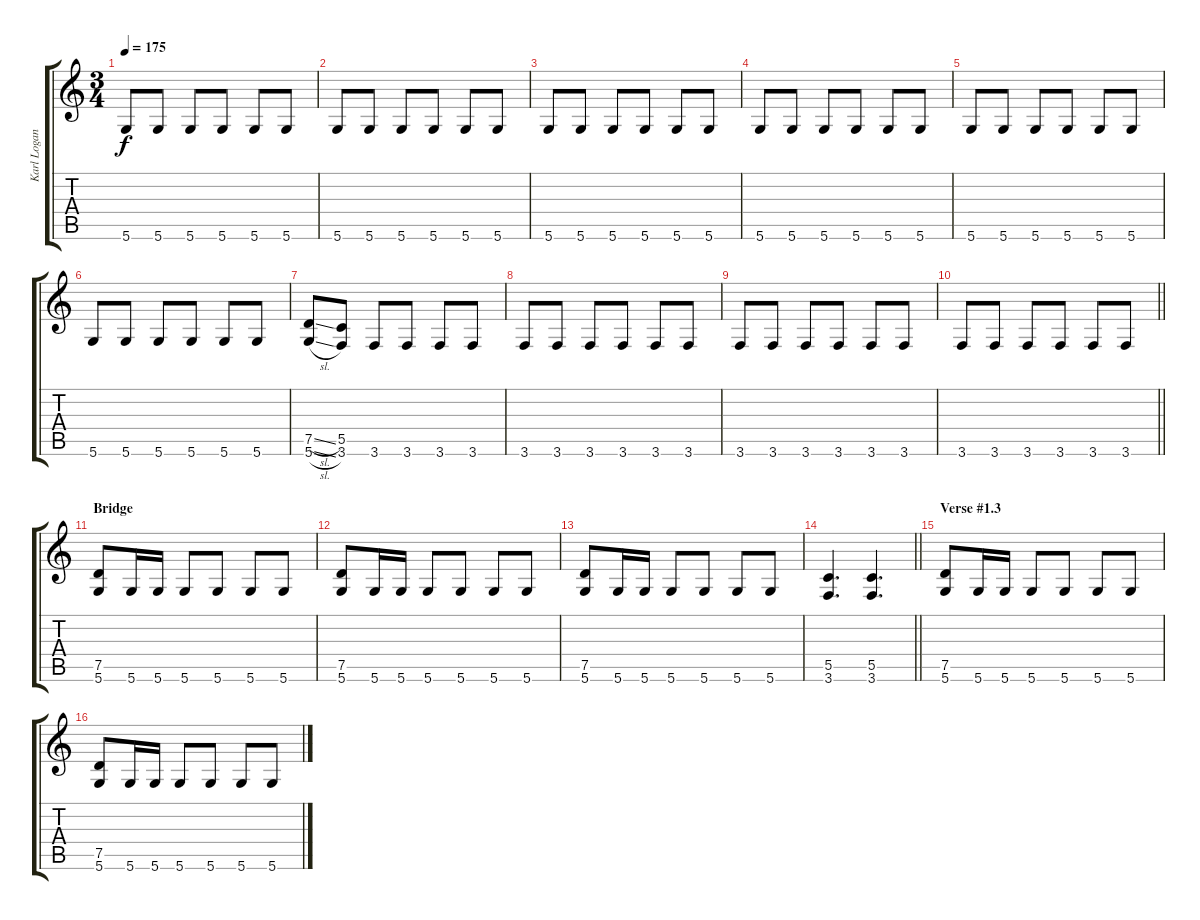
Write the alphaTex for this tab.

\track ("Karl Logan" "Karl Logan") {instrument distortionguitar}
\staff {score tabs}
\tuning (D4 A3 F3 C3 G2 D2) {hide}
\ts (3 4)
\tempo 175
\clef g2
\ks c
5.6.8{dy f} 5.6.8 5.6.8 5.6.8 5.6.8 5.6.8 |
5.6.8 5.6.8 5.6.8 5.6.8 5.6.8 5.6.8 |
5.6.8 5.6.8 5.6.8 5.6.8 5.6.8 5.6.8 |
5.6.8 5.6.8 5.6.8 5.6.8 5.6.8 5.6.8 |
5.6.8 5.6.8 5.6.8 5.6.8 5.6.8 5.6.8 |
5.6.8 5.6.8 5.6.8 5.6.8 5.6.8 5.6.8 |
(7.5{sl} 5.6{sl}).8 (5.5 3.6).8 3.6.8 3.6.8 3.6.8 3.6.8 |
3.6.8 3.6.8 3.6.8 3.6.8 3.6.8 3.6.8 |
3.6.8 3.6.8 3.6.8 3.6.8 3.6.8 3.6.8 |
\barLineRight lightlight
3.6.8 3.6.8 3.6.8 3.6.8 3.6.8 3.6.8 |
\section ("" "Bridge")
(7.5 5.6).8 5.6.16 5.6.16 5.6.8 5.6.8 5.6.8 5.6.8 |
(7.5 5.6).8 5.6.16 5.6.16 5.6.8 5.6.8 5.6.8 5.6.8 |
(7.5 5.6).8 5.6.16 5.6.16 5.6.8 5.6.8 5.6.8 5.6.8 |
\barLineRight lightlight
(5.5 3.6).4{d} (5.5 3.6).4{d} |
\section ("" "Verse #1.3")
(7.5 5.6).8 5.6.16 5.6.16 5.6.8 5.6.8 5.6.8 5.6.8 |
(7.5 5.6).8 5.6.16 5.6.16 5.6.8 5.6.8 5.6.8 5.6.8
